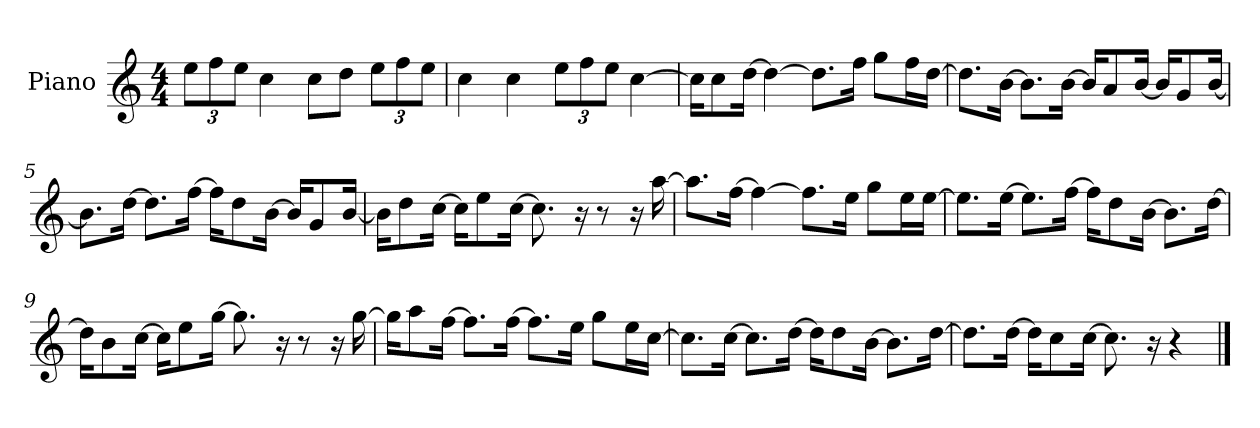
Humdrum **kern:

**kern
*part1
*staff1
*I"Piano
*I'P-no
*clefG2
*k[]
*M4/4
*MM90
*Xbrackettup
=1
12ee\L
12ff\
12ee\J
4cc\
8cc\L
8dd\J
12ee\L
12ff\
12ee\J
=2
4cc\
4cc\
12ee\L
12ff\
12ee\J
[4cc\
=3
16cc\KL]
8cc\
[16dd\Jk
4dd\_
8.dd\L]
16ff\Jk
8gg\L
16ff\L
[16dd\JJ
=4
8.dd\L]
[16b\Jk
8.b\L]
[16b\Jk
16b/KL]
8a/
[16b/Jk
16b/KL]
8g/
[16b/Jk
!!LO:LB:g=z
=5
8.b\L]
[16dd\Jk
8.dd\L]
[16ff\Jk
16ff\KL]
8dd\
[16b\Jk
16b/KL]
8g/
[16b/Jk
=6
16b\KL]
8dd\
[16cc\Jk
16cc\KL]
8ee\
[16cc\Jk
8.cc\]
16r
8r
16r
[16aa\
=7
8.aa\L]
[16ff\Jk
4ff\_
8.ff\L]
16ee\Jk
8gg\L
16ee\L
[16ee\JJ
=8
8.ee\L]
[16ee\Jk
8.ee\L]
[16ff\Jk
16ff\KL]
8dd\
[16b\Jk
8.b\L]
[16dd\Jk
!!LO:LB:g=z
=9
16dd\KL]
8b\
[16cc\Jk
16cc\KL]
8ee\
[16gg\Jk
8.gg\]
16r
8r
16r
[16gg\
=10
16gg\KL]
8aa\
[16ff\Jk
8.ff\L]
[16ff\Jk
8.ff\L]
16ee\Jk
8gg\L
16ee\L
[16cc\JJ
=11
8.cc\L]
[16cc\Jk
8.cc\L]
[16dd\Jk
16dd\KL]
8dd\
[16b\Jk
8.b\L]
[16dd\Jk
=12
8.dd\L]
[16dd\Jk
16dd\KL]
8cc\
[16cc\Jk
8.cc\]
16r
4r
==
*-
